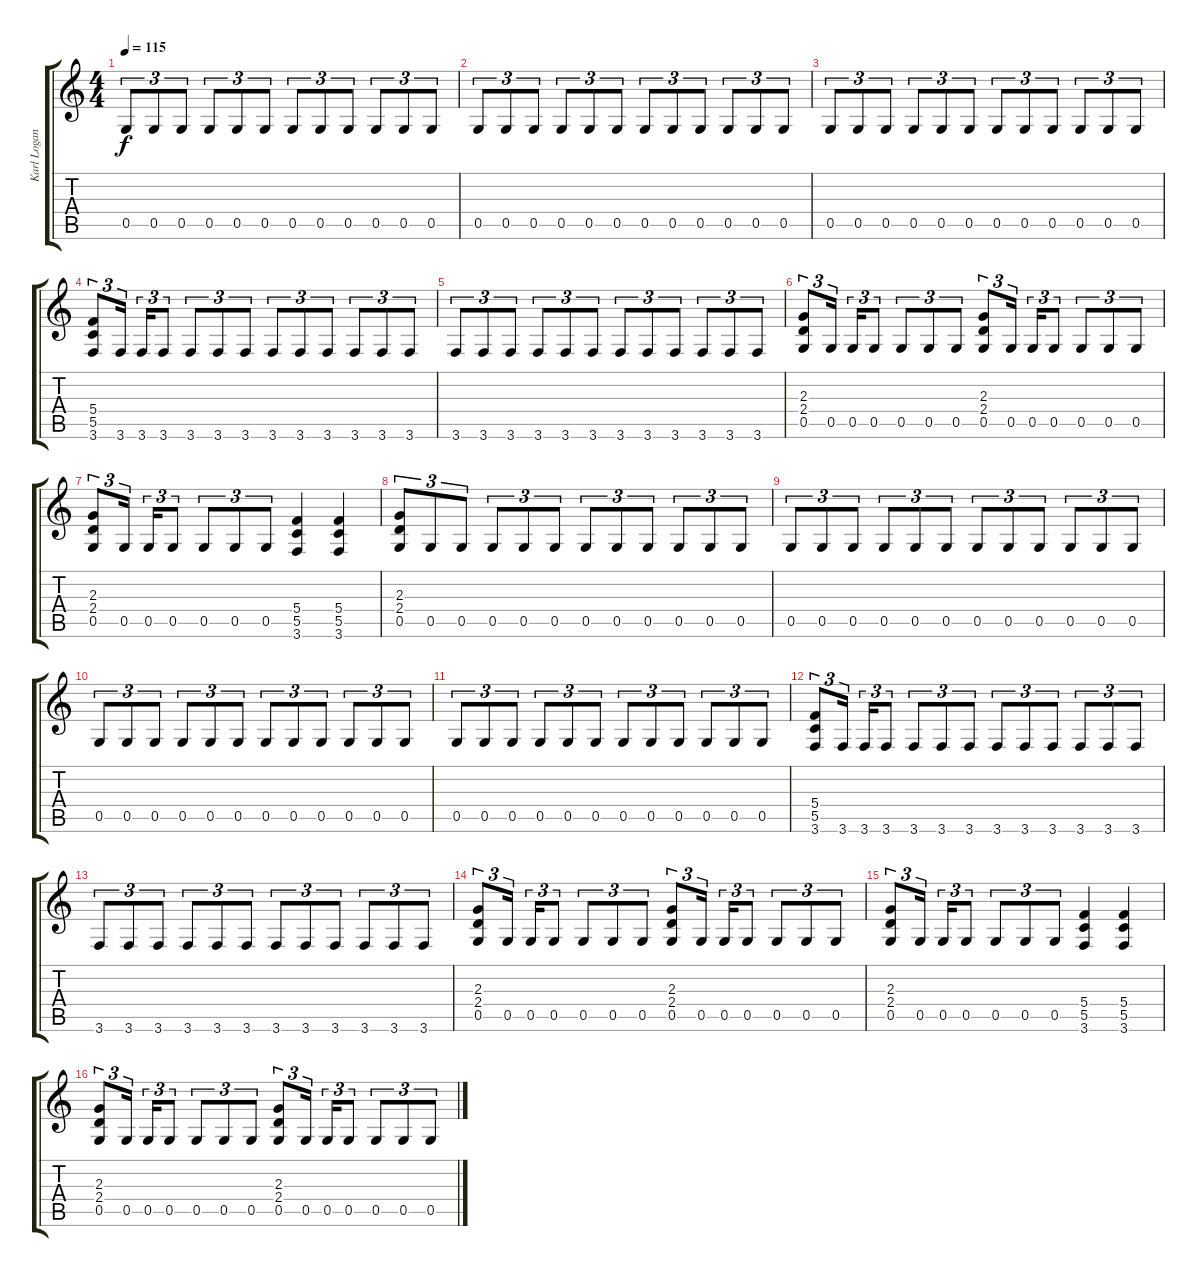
\track ("Karl Logan(Rhytm Guitar)" "Karl Logan") {instrument distortionguitar}
\staff {score tabs}
\tuning (D4 A3 F3 C3 G2 D2) {hide}
\ts (4 4)
\tempo 115
\clef g2
\ks c
0.5.8{tu (3 2) dy f} 0.5.8{tu (3 2)} 0.5.8{tu (3 2)} 0.5.8{tu (3 2)} 0.5.8{tu (3 2)} 0.5.8{tu (3 2)} 0.5.8{tu (3 2)} 0.5.8{tu (3 2)} 0.5.8{tu (3 2)} 0.5.8{tu (3 2)} 0.5.8{tu (3 2)} 0.5.8{tu (3 2)} |
0.5.8{tu (3 2)} 0.5.8{tu (3 2)} 0.5.8{tu (3 2)} 0.5.8{tu (3 2)} 0.5.8{tu (3 2)} 0.5.8{tu (3 2)} 0.5.8{tu (3 2)} 0.5.8{tu (3 2)} 0.5.8{tu (3 2)} 0.5.8{tu (3 2)} 0.5.8{tu (3 2)} 0.5.8{tu (3 2)} |
0.5.8{tu (3 2)} 0.5.8{tu (3 2)} 0.5.8{tu (3 2)} 0.5.8{tu (3 2)} 0.5.8{tu (3 2)} 0.5.8{tu (3 2)} 0.5.8{tu (3 2)} 0.5.8{tu (3 2)} 0.5.8{tu (3 2)} 0.5.8{tu (3 2)} 0.5.8{tu (3 2)} 0.5.8{tu (3 2)} |
(5.4 5.5 3.6).8{tu (3 2)} 3.6.16{tu (3 2)} 3.6.16{tu (3 2)} 3.6.8{tu (3 2)} 3.6.8{tu (3 2)} 3.6.8{tu (3 2)} 3.6.8{tu (3 2)} 3.6.8{tu (3 2)} 3.6.8{tu (3 2)} 3.6.8{tu (3 2)} 3.6.8{tu (3 2)} 3.6.8{tu (3 2)} 3.6.8{tu (3 2)} |
3.6.8{tu (3 2)} 3.6.8{tu (3 2)} 3.6.8{tu (3 2)} 3.6.8{tu (3 2)} 3.6.8{tu (3 2)} 3.6.8{tu (3 2)} 3.6.8{tu (3 2)} 3.6.8{tu (3 2)} 3.6.8{tu (3 2)} 3.6.8{tu (3 2)} 3.6.8{tu (3 2)} 3.6.8{tu (3 2)} |
(2.3 2.4 0.5).8{tu (3 2)} 0.5.16{tu (3 2)} 0.5.16{tu (3 2)} 0.5.8{tu (3 2)} 0.5.8{tu (3 2)} 0.5.8{tu (3 2)} 0.5.8{tu (3 2)} (2.3 2.4 0.5).8{tu (3 2)} 0.5.16{tu (3 2)} 0.5.16{tu (3 2)} 0.5.8{tu (3 2)} 0.5.8{tu (3 2)} 0.5.8{tu (3 2)} 0.5.8{tu (3 2)} |
(2.3 2.4 0.5).8{tu (3 2)} 0.5.16{tu (3 2)} 0.5.16{tu (3 2)} 0.5.8{tu (3 2)} 0.5.8{tu (3 2)} 0.5.8{tu (3 2)} 0.5.8{tu (3 2)} (5.4 5.5 3.6).4 (5.4 5.5 3.6).4 |
(2.3 2.4 0.5).8{tu (3 2)} 0.5.8{tu (3 2)} 0.5.8{tu (3 2)} 0.5.8{tu (3 2)} 0.5.8{tu (3 2)} 0.5.8{tu (3 2)} 0.5.8{tu (3 2)} 0.5.8{tu (3 2)} 0.5.8{tu (3 2)} 0.5.8{tu (3 2)} 0.5.8{tu (3 2)} 0.5.8{tu (3 2)} |
0.5.8{tu (3 2)} 0.5.8{tu (3 2)} 0.5.8{tu (3 2)} 0.5.8{tu (3 2)} 0.5.8{tu (3 2)} 0.5.8{tu (3 2)} 0.5.8{tu (3 2)} 0.5.8{tu (3 2)} 0.5.8{tu (3 2)} 0.5.8{tu (3 2)} 0.5.8{tu (3 2)} 0.5.8{tu (3 2)} |
0.5.8{tu (3 2)} 0.5.8{tu (3 2)} 0.5.8{tu (3 2)} 0.5.8{tu (3 2)} 0.5.8{tu (3 2)} 0.5.8{tu (3 2)} 0.5.8{tu (3 2)} 0.5.8{tu (3 2)} 0.5.8{tu (3 2)} 0.5.8{tu (3 2)} 0.5.8{tu (3 2)} 0.5.8{tu (3 2)} |
0.5.8{tu (3 2)} 0.5.8{tu (3 2)} 0.5.8{tu (3 2)} 0.5.8{tu (3 2)} 0.5.8{tu (3 2)} 0.5.8{tu (3 2)} 0.5.8{tu (3 2)} 0.5.8{tu (3 2)} 0.5.8{tu (3 2)} 0.5.8{tu (3 2)} 0.5.8{tu (3 2)} 0.5.8{tu (3 2)} |
(5.4 5.5 3.6).8{tu (3 2)} 3.6.16{tu (3 2)} 3.6.16{tu (3 2)} 3.6.8{tu (3 2)} 3.6.8{tu (3 2)} 3.6.8{tu (3 2)} 3.6.8{tu (3 2)} 3.6.8{tu (3 2)} 3.6.8{tu (3 2)} 3.6.8{tu (3 2)} 3.6.8{tu (3 2)} 3.6.8{tu (3 2)} 3.6.8{tu (3 2)} |
3.6.8{tu (3 2)} 3.6.8{tu (3 2)} 3.6.8{tu (3 2)} 3.6.8{tu (3 2)} 3.6.8{tu (3 2)} 3.6.8{tu (3 2)} 3.6.8{tu (3 2)} 3.6.8{tu (3 2)} 3.6.8{tu (3 2)} 3.6.8{tu (3 2)} 3.6.8{tu (3 2)} 3.6.8{tu (3 2)} |
(2.3 2.4 0.5).8{tu (3 2)} 0.5.16{tu (3 2)} 0.5.16{tu (3 2)} 0.5.8{tu (3 2)} 0.5.8{tu (3 2)} 0.5.8{tu (3 2)} 0.5.8{tu (3 2)} (2.3 2.4 0.5).8{tu (3 2)} 0.5.16{tu (3 2)} 0.5.16{tu (3 2)} 0.5.8{tu (3 2)} 0.5.8{tu (3 2)} 0.5.8{tu (3 2)} 0.5.8{tu (3 2)} |
(2.3 2.4 0.5).8{tu (3 2)} 0.5.16{tu (3 2)} 0.5.16{tu (3 2)} 0.5.8{tu (3 2)} 0.5.8{tu (3 2)} 0.5.8{tu (3 2)} 0.5.8{tu (3 2)} (5.4 5.5 3.6).4 (5.4 5.5 3.6).4 |
(2.3 2.4 0.5).8{tu (3 2)} 0.5.16{tu (3 2)} 0.5.16{tu (3 2)} 0.5.8{tu (3 2)} 0.5.8{tu (3 2)} 0.5.8{tu (3 2)} 0.5.8{tu (3 2)} (2.3 2.4 0.5).8{tu (3 2)} 0.5.16{tu (3 2)} 0.5.16{tu (3 2)} 0.5.8{tu (3 2)} 0.5.8{tu (3 2)} 0.5.8{tu (3 2)} 0.5.8{tu (3 2)}
